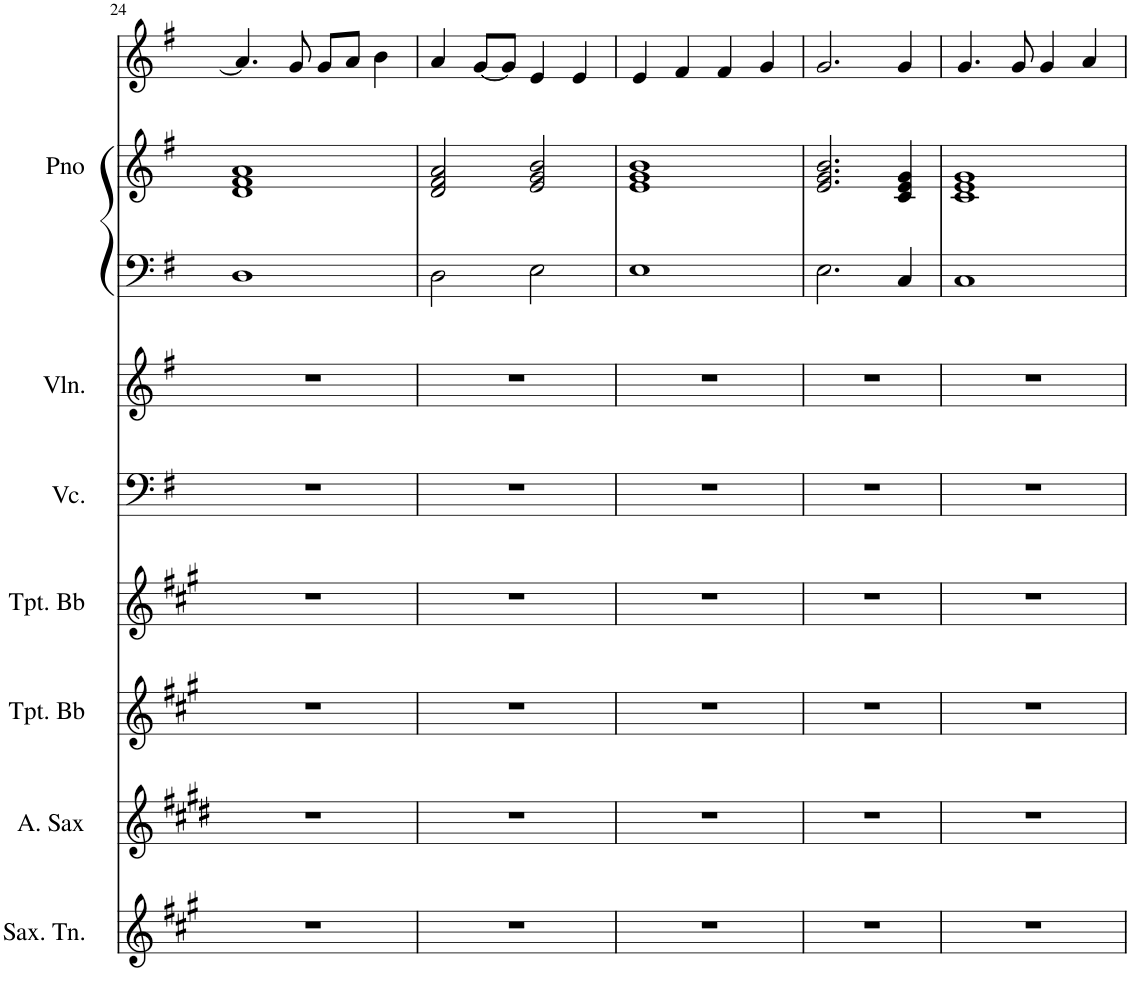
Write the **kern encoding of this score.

**kern	**kern	**kern	**kern	**kern	**kern	**kern	**kern	**kern
*part7	*part6	*part5	*part4	*part3	*part2	*part1	*part1	*part1
*staff9	*staff8	*staff7	*staff6	*staff5	*staff4	*staff3	*staff2	*staff1
*I"Saxofone Tenor	*I"Saxofone Alto	*I"Trompete Bb	*I"Trompete Bb	*I"Violoncelo	*I"Violino	*I"Piano	*	*
*I'Sax. Tn.	*	*I'Tpt. Bb	*I'Tpt. Bb	*I'Vc.	*I'Vln.	*I'Pno	*	*
!!LO:PB:g=z
*clefG2	*clefG2	*clefG2	*clefG2	*clefF4	*clefG2	*clefF4	*clefG2	*clefG2
*Trd8c14	*Trd5c9	*Trd1c2	*Trd1c2	*	*	*	*	*
*k[f#c#g#]	*k[f#c#g#d#]	*k[f#c#g#]	*k[f#c#g#]	*k[f#]	*k[f#]	*k[f#]	*k[f#]	*k[f#]
*M4/4	*M4/4	*M4/4	*M4/4	*M4/4	*M4/4	*M4/4	*M4/4	*M4/4
=24	=24	=24	=24	=24	=24	=24	=24	=24
1r	1r	1r	1r	1r	1r	1D	1d 1f# 1a	4.a/]
.	.	.	.	.	.	.	.	8g/
.	.	.	.	.	.	.	.	8g/L
.	.	.	.	.	.	.	.	8a/J
.	.	.	.	.	.	.	.	4b\
=25	=25	=25	=25	=25	=25	=25	=25	=25
1r	1r	1r	1r	1r	1r	2D\	2d/ 2f#/ 2a/	4a/
.	.	.	.	.	.	.	.	[8g/L
.	.	.	.	.	.	.	.	8g/J]
.	.	.	.	.	.	2E\	2e/ 2g/ 2b/	4e/
.	.	.	.	.	.	.	.	4e/
=26	=26	=26	=26	=26	=26	=26	=26	=26
1r	1r	1r	1r	1r	1r	1E	1e 1g 1b	4e/
.	.	.	.	.	.	.	.	4f#/
.	.	.	.	.	.	.	.	4f#/
.	.	.	.	.	.	.	.	4g/
=27	=27	=27	=27	=27	=27	=27	=27	=27
1r	1r	1r	1r	1r	1r	2.E\	2.e/ 2.g/ 2.b/	2.g/
.	.	.	.	.	.	4C/	4c/ 4e/ 4g/	4g/
=28	=28	=28	=28	=28	=28	=28	=28	=28
1r	1r	1r	1r	1r	1r	1C	1c 1e 1g	4.g/
.	.	.	.	.	.	.	.	8g/
.	.	.	.	.	.	.	.	4g/
.	.	.	.	.	.	.	.	4a/
=	=	=	=	=	=	=	=	=
*-	*-	*-	*-	*-	*-	*-	*-	*-
